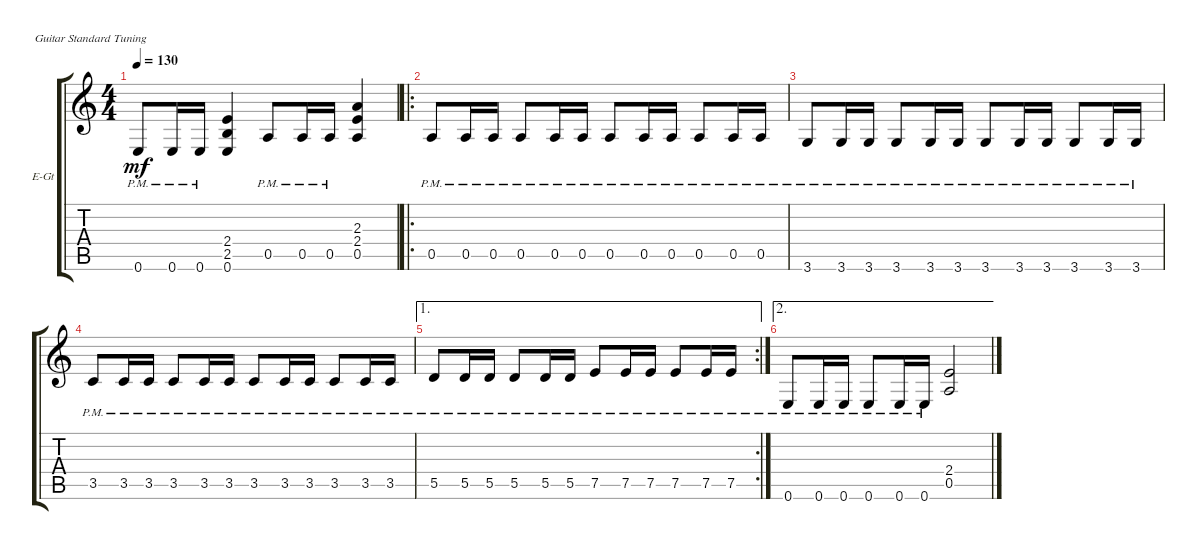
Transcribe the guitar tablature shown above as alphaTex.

\bracketExtendMode groupsimilarinstruments
\firstSystemTrackNameOrientation horizontal
\otherSystemsTrackNameOrientation horizontal
\track ("Electric Guitar" "E-Gt") {instrument overdrivenguitar}
\staff {score tabs}
\tuning (E4 B3 G3 D3 A2 E2)
\ts (4 4)
\tempo 130
\clef g2
\scale
0.312821
\ks c
0.6{pm}.8{dy mf} 0.6{pm}.16 0.6{pm}.16 (2.4 2.5 0.6).4 0.5{pm}.8 0.5{pm}.16 0.5{pm}.16 (2.3 2.4 0.5).4 |
\ro
\scale
0.374359 0.5{pm}.8 0.5{pm}.16 0.5{pm}.16 0.5{pm}.8 0.5{pm}.16 0.5{pm}.16 0.5{pm}.8 0.5{pm}.16 0.5{pm}.16 0.5{pm}.8 0.5{pm}.16 0.5{pm}.16 |
\scale
0.322751 3.6{pm}.8 3.6{pm}.16 3.6{pm}.16 3.6{pm}.8 3.6{pm}.16 3.6{pm}.16 3.6{pm}.8 3.6{pm}.16 3.6{pm}.16 3.6{pm}.8 3.6{pm}.16 3.6{pm}.16 |
\scale
0.322751 3.5{pm}.8 3.5{pm}.16 3.5{pm}.16 3.5{pm}.8 3.5{pm}.16 3.5{pm}.16 3.5{pm}.8 3.5{pm}.16 3.5{pm}.16 3.5{pm}.8 3.5{pm}.16 3.5{pm}.16 |
\ae 1
\rc 2
\scale
0.354497 5.5{pm}.8 5.5{pm}.16 5.5{pm}.16 5.5{pm}.8 5.5{pm}.16 5.5{pm}.16 7.5{pm}.8 7.5{pm}.16 7.5{pm}.16 7.5{pm}.8 7.5{pm}.16 7.5{pm}.16 |
\ae 2
0.6{pm}.8 0.6{pm}.16 0.6{pm}.16 0.6{pm}.8 0.6{pm}.16 0.6{pm}.16 (2.4 0.5).2
